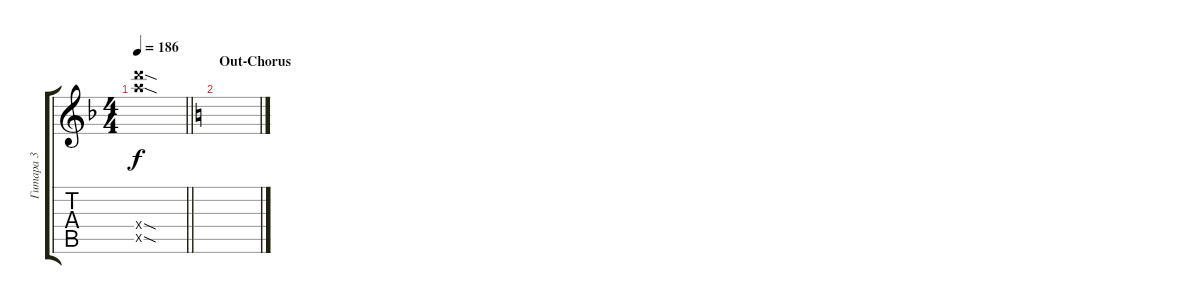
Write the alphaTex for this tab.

\track ("Гитара 3" "Гитара 3") {instrument distortionguitar}
\staff {score tabs}
\tuning (E4 B3 G3 D3 A2 E2) {hide}
\ts (4 4)
\tempo 186
\clef g2
\barLineRight lightlight
\ks dminor
(24.4{sod x} 24.5{sod x}).1{dy f} |
\section ("" "Out-Chorus")
\ks aminor
